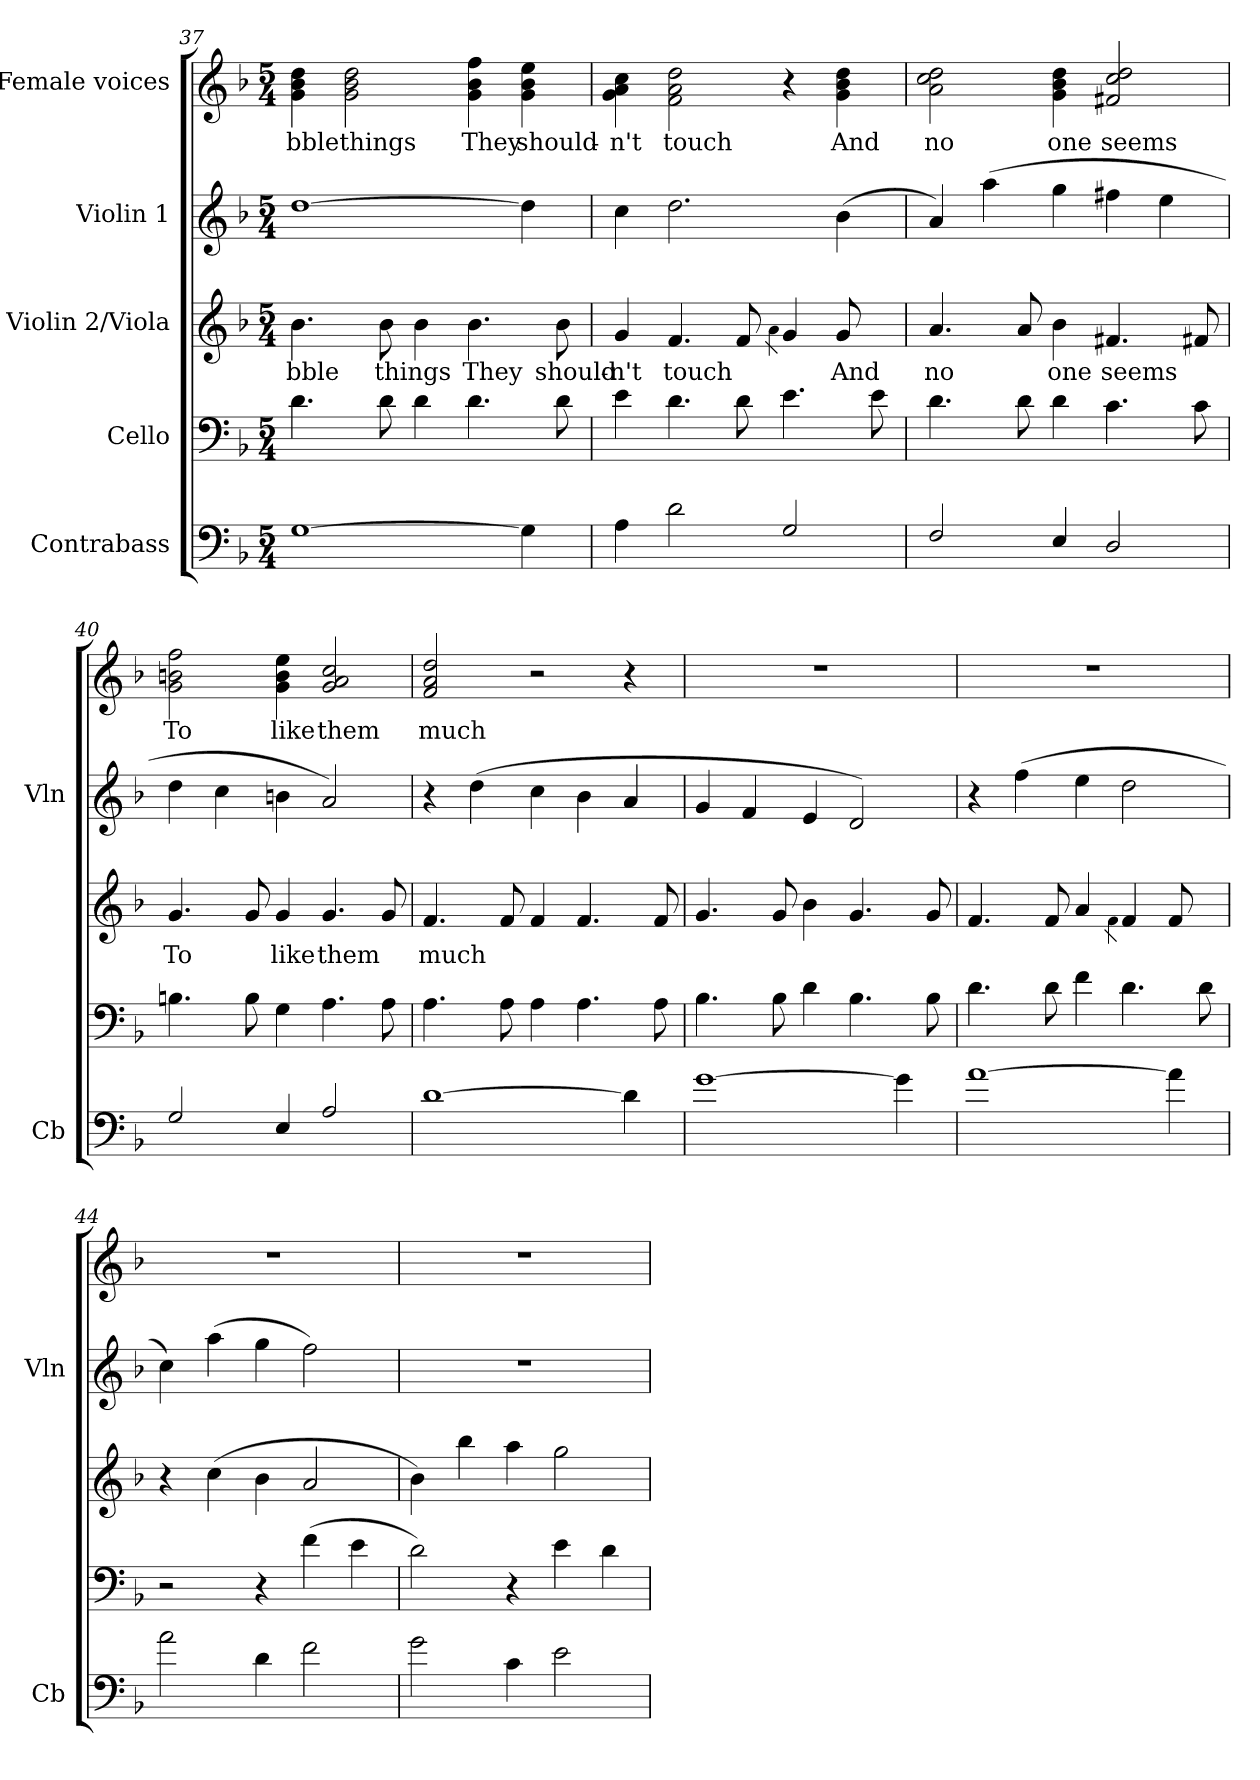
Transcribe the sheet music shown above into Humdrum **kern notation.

**kern	**kern	**kern	**text	**kern	**kern	**text
*part5	*part4	*part3	*part3	*part2	*part1	*part1
*staff5	*staff4	*staff3	*staff3	*staff2	*staff1	*staff1
*I"Contrabass	*I"Cello	*I"Violin 2/Viola	*	*I"Violin 1	*I"Female voices	*
*I'Cb	*	*	*	*I'Vln	*	*
*clefF4	*clefF4	*clefG2	*	*clefG2	*clefG2	*
*ITrd7c12	*	*	*	*	*	*
*k[b-]	*k[b-]	*k[b-]	*	*k[b-]	*k[b-]	*
*F:	*F:	*F:	*	*F:	*F:	*
*M5/4	*M5/4	*M5/4	*	*M5/4	*M5/4	*
=37	=37	=37	=37	=37	=37	=37
!	!	!	!LO:LY:a	!	!	!LO:LY:b
[>1GG	4.d\	4.b-\	-bble	[>1dd	4g\ 4b-\ 4dd\	-bble
!	!	!	!	!	!	!LO:LY:b
.	.	.	.	.	2g\ 2b-\ 2dd\	things
!	!	!	!LO:LY:a	!	!	!
.	8d\	8b-\	things	.	.	.
.	4d\	4b-\	.	.	.	.
!	!	!	!LO:LY:a	!	!	!LO:LY:b
.	4.d\	4.b-\	They	.	4g\ 4b-\ 4ff\	They
!	!	!	!	!	!	!LO:LY:b
4GG\]	.	.	.	4dd\]	4g\ 4b-\ 4ee\	should-
!	!	!	!LO:LY:a	!	!	!
.	8d\	8b-\	should-	.	.	.
=38	=38	=38	=38	=38	=38	=38
!	!	!	!LO:LY:a	!	!	!LO:LY:b
*	*	*^	*	*	*	*
4AA\	4e\	4g/	2.ryy	-n't	4cc\	4g\ 4a\ 4cc\	-n't
!	!	!	!	!LO:LY:a	!	!	!LO:LY:b
2D\	4.d\	4.f/	.	touch	2.dd\	2f\ 2a\ 2dd\	touch
.	8d\	8f/	.	.	.	.	.
.	.	.	4qa\	.	.	.	.
2GG/	4.e\	4g/	4ryy	.	.	4r	.
!	!	!	!	!LO:LY:a	!	!	!LO:LY:b
.	.	8ryy	8g/	And	(>4b-\	4g\ 4b-\ 4dd\	And
.	8e\	8ryy	8ryy	.	.	.	.
=39	=39	=39	=39	=39	=39	=39	=39
!	!	!	!	!LO:LY:a	!	!	!LO:LY:b
*	*	*v	*v	*	*	*	*
2FF/	4.d\	4.a/	no	4a/)	2a\ 2cc\ 2dd\	no
.	.	.	.	(>4aa\	.	.
.	8d\	8a/	.	.	.	.
!	!	!	!LO:LY:a	!	!	!LO:LY:b
4EE/	4d\	4b-\	one	4gg\	4g\ 4b-\ 4dd\	one
!	!	!	!LO:LY:a	!	!	!LO:LY:b
2DD/	4.c\	4.f#X/	seems	4ff#X\	2f#X/ 2cc/ 2dd/	seems
.	.	.	.	4ee\	.	.
.	8c\	8f#X/	.	.	.	.
!!LO:LB:g=z
=40	=40	=40	=40	=40	=40	=40
!	!	!	!LO:LY:a:rj	!	!	!LO:LY:b:rj
2GG/	4.Bn\	4.g/	To	4dd\	2g\ 2bn\ 2ff\	To
.	.	.	.	4cc\	.	.
.	8B\	8g/	.	.	.	.
!	!	!	!LO:LY:a	!	!	!LO:LY:b
4EE/	4G\	4g/	like	4bn\	4g\ 4b\ 4ee\	like
!	!	!	!LO:LY:a	!	!	!LO:LY:b
2AA/	4.A\	4.g/	them	2a/)	2g/ 2a/ 2cc/	them
.	8A\	8g/	.	.	.	.
=41	=41	=41	=41	=41	=41	=41
!	!	!	!LO:LY:a	!	!	!LO:LY:b
[>1D	4.A\	4.f/	much	4r	2f/ 2a/ 2dd/	much
.	.	.	.	(>4dd\	.	.
.	8A\	8f/	.	.	.	.
.	4A\	4f/	.	4cc\	2r	.
.	4.A\	4.f/	.	4b-\	.	.
4D\]	.	.	.	4a/	4r	.
.	8A\	8f/	.	.	.	.
=42	=42	=42	=42	=42	=42	=42
!	!	!	!	!	!LO:N:vis=1	!
[>1G	4.B-\	4.g/	.	4g/	4%5r	.
.	.	.	.	4f/	.	.
.	8B-\	8g/	.	.	.	.
.	4d\	4b-\	.	4e/	.	.
.	4.B-\	4.g/	.	2d/)	.	.
4G\]	.	.	.	.	.	.
.	8B-\	8g/	.	.	.	.
=43	=43	=43	=43	=43	=43	=43
*	*	*^	*	*	*	*
!	!	!	!	!	!	!LO:N:vis=1	!
[>1A	4.d\	4.f/	2.ryy	.	4r	4%5r	.
.	.	.	.	.	(>4ff\	.	.
.	8d\	8f/	.	.	.	.	.
.	4f\	4a/	.	.	4ee\	.	.
.	.	.	4qf\	.	.	.	.
.	4.d\	4f/	4ryy	.	2dd\	.	.
4A\]	.	8ryy	8f/	.	.	.	.
.	8d\	8ryy	8ryy	.	.	.	.
=44	=44	=44	=44	=44	=44	=44	=44
!	!	!	!	!	!	!LO:N:vis=1	!
*	*	*v	*v	*	*	*	*
2A\	2r	4r	.	4cc\)	4%5r	.
.	.	(>4cc\	.	(>4aa\	.	.
4D\	4r	4b-\	.	4gg\	.	.
2F\	(>4f\	2a/	.	2ff\)	.	.
.	4e\	.	.	.	.	.
=45	=45	=45	=45	=45	=45	=45
!	!	!	!	!LO:N:vis=1	!LO:N:vis=1	!
2G\	2d\)	4b-\)	.	4%5r	4%5r	.
.	.	4bb-\	.	.	.	.
4C\	4r	4aa\	.	.	.	.
2E\	4e\	2gg\	.	.	.	.
.	4d\	.	.	.	.	.
=	=	=	=	=	=	=
*-	*-	*-	*-	*-	*-	*-
